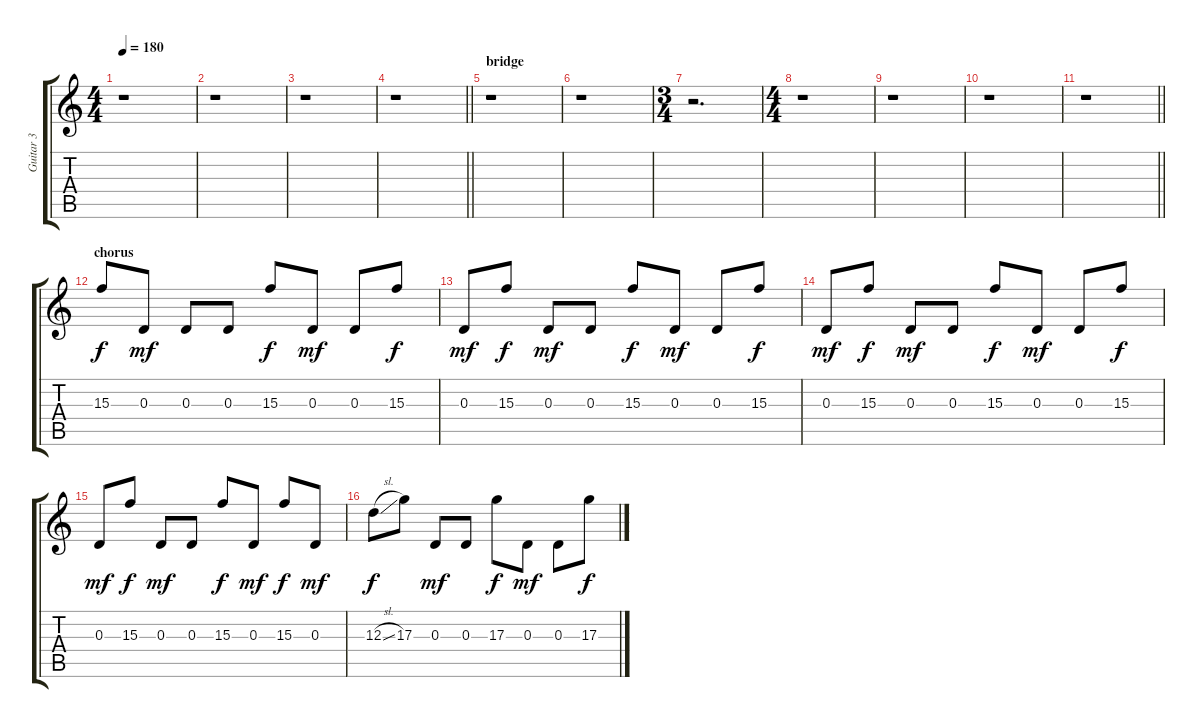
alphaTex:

\track ("Guitar 3" "Guitar 3") {instrument distortionguitar}
\staff {score tabs}
\tuning (B3 Gb3 D3 A2 E2 B1) {hide}
\ts (4 4)
\tempo 180
\clef g2
\ks c
r.1{dy f} |
r.1 |
r.1 |
\barLineRight lightlight
r.1 |
\section ("" "bridge")
r.1 |
r.1 |
\ts (3 4)
r.2{d} |
\ts (4 4)
r.1 |
r.1 |
r.1 |
\barLineRight lightlight
r.1 |
\section ("" "chorus")
15.3.8 0.3.8{dy mf} 0.3.8 0.3.8 15.3.8{dy f} 0.3.8{dy mf} 0.3.8 15.3.8{dy f} |
0.3.8{dy mf} 15.3.8{dy f} 0.3.8{dy mf} 0.3.8 15.3.8{dy f} 0.3.8{dy mf} 0.3.8 15.3.8{dy f} |
0.3.8{dy mf} 15.3.8{dy f} 0.3.8{dy mf} 0.3.8 15.3.8{dy f} 0.3.8{dy mf} 0.3.8 15.3.8{dy f} |
0.3.8{dy mf} 15.3.8{dy f} 0.3.8{dy mf} 0.3.8 15.3.8{dy f} 0.3.8{dy mf} 15.3.8{dy f} 0.3.8{dy mf} |
12.3{sl}.8{dy f} 17.3.8 0.3.8{dy mf} 0.3.8 17.3.8{dy f} 0.3.8{dy mf} 0.3.8 17.3.8{dy f}
